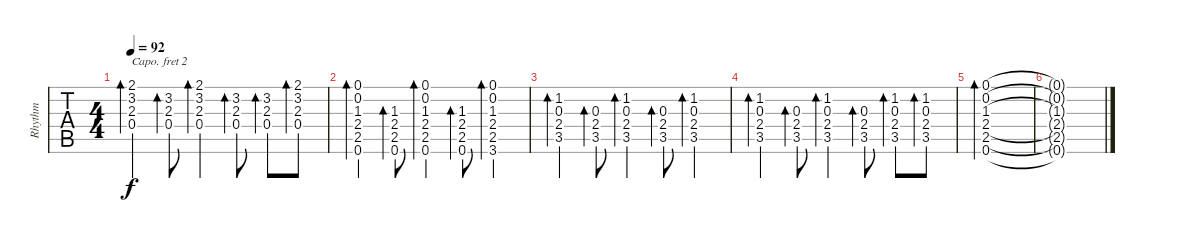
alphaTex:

\track ("Rhythm" "Rhythm") {instrument acousticguitarsteel}
\staff {tabs}
\capo 2
\tuning (E4 B3 G3 D3 A2 E2) {hide}
\ts (4 4)
\tempo 92
\clef g2
\ks c
(2.1 3.2 2.3 0.4).4{bd 60 dy f} (3.2 2.3 0.4).8{bd 60} (2.1 3.2 2.3 0.4).4{bd 60} (3.2 2.3 0.4).8{bd 60} (3.2 2.3 0.4).8{bd 60} (2.1 3.2 2.3 0.4).8{bd 60} |
(0.1 0.2 1.3 2.4 2.5 0.6).4{bd 60} (1.3 2.4 2.5 0.6).8{bd 60} (0.1 0.2 1.3 2.4 2.5 0.6).4{bd 60} (1.3 2.4 2.5 0.6).8{bd 60} (0.1 0.2 1.3 2.4 2.5 3.6).4{bd 60} |
(1.2 0.3 2.4 3.5).4{bd 60} (0.3 2.4 3.5).8{bd 60} (1.2 0.3 2.4 3.5).4{bd 60} (0.3 2.4 3.5).8{bd 60} (1.2 0.3 2.4 3.5).4{bd 60} |
(1.2 0.3 2.4 3.5).4{bd 60} (0.3 2.4 3.5).8{bd 60} (1.2 0.3 2.4 3.5).4{bd 60} (0.3 2.4 3.5).8{bd 60} (1.2 0.3 2.4 3.5).8{bd 60} (1.2 0.3 2.4 3.5).8{bd 60} |
(0.1 0.2 1.3 2.4 2.5 0.6).1{bd 60} |
(0.1{t} 0.2{t} 1.3{t} 2.4{t} 2.5{t} 0.6{t}).1
